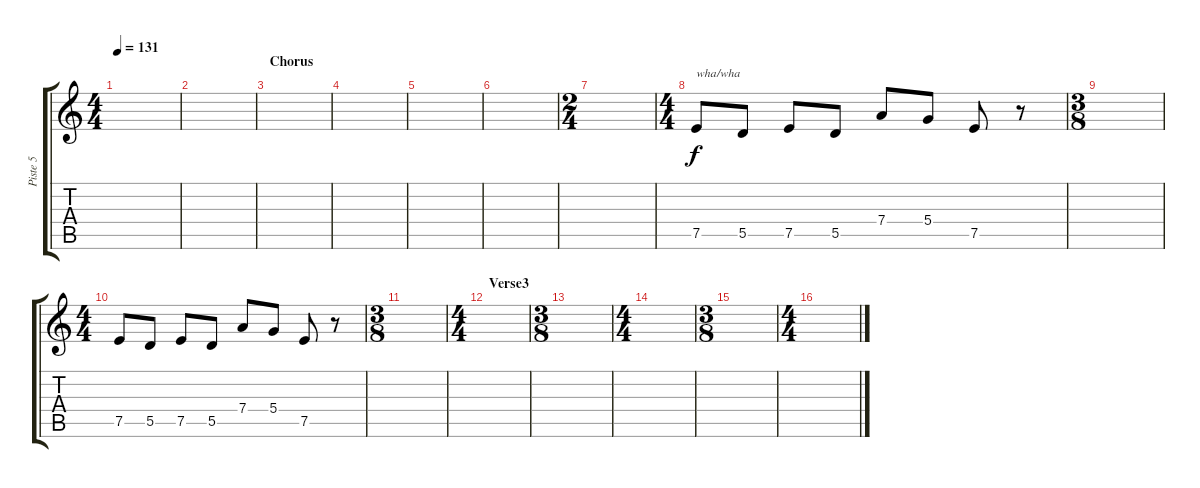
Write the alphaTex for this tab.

\track ("Piste 5" "Piste 5") {instrument electricguitarclean}
\staff {score tabs}
\tuning (E4 B3 G3 D3 A2 E2) {hide}
\ts (4 4)
\tempo 131
\clef g2
\ks c
|
|
\section ("" "Chorus")
|
|
|
|
\ts (2 4)
|
\ts (4 4)
7.5.8{txt "wha/wha"} 5.5.8 7.5.8 5.5.8 7.4.8 5.4.8 7.5.8 r.8 |
\ts (3 8)
|
\ts (4 4)
7.5.8 5.5.8 7.5.8 5.5.8 7.4.8 5.4.8 7.5.8 r.8 |
\ts (3 8)
|
\ts (4 4)
\section ("" "Verse3")
|
\ts (3 8)
|
\ts (4 4)
|
\ts (3 8)
|
\ts (4 4)
